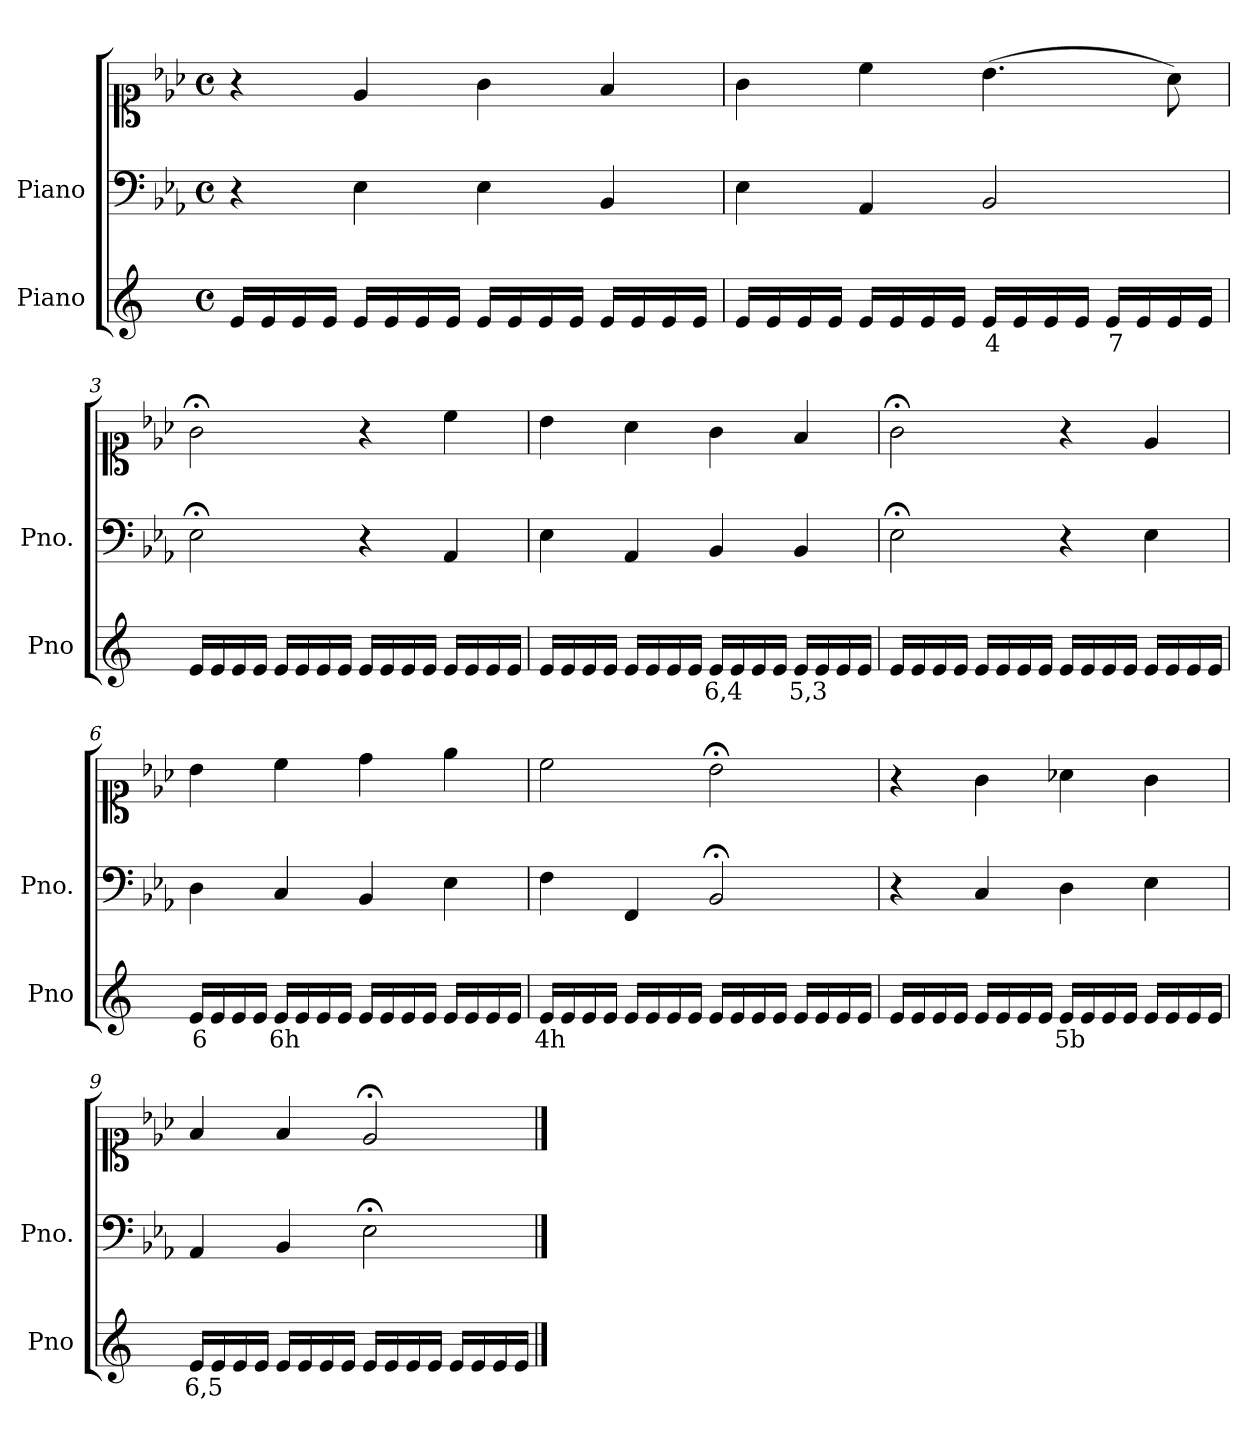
**kern	**text	**kern	**kern
*part2	*part2	*part1	*part1
*staff3	*staff3	*staff2	*staff1
*I"Piano	*	*I"Piano	*
*I'Pno	*	*I'Pno.	*
*clefG2	*	*clefF4	*clefC1
*k[]	*	*k[b-e-a-]	*k[b-e-a-]
*M4/4	*	*M4/4	*M4/4
*met(c)	*	*met(c)	*met(c)
=1	=1	=1	=1
16e/LL	.	4r	4r
16e/	.	.	.
16e/	.	.	.
16e/JJ	.	.	.
16e/LL	.	4E-\	4e-/
16e/	.	.	.
16e/	.	.	.
16e/JJ	.	.	.
16e/LL	.	4E-\	4g\
16e/	.	.	.
16e/	.	.	.
16e/JJ	.	.	.
16e/LL	.	4BB-/	4f/
16e/	.	.	.
16e/	.	.	.
16e/JJ	.	.	.
=2	=2	=2	=2
16e/LL	.	4E-\	4g\
16e/	.	.	.
16e/	.	.	.
16e/JJ	.	.	.
16e/LL	.	4AA-/	4cc\
16e/	.	.	.
16e/	.	.	.
16e/JJ	.	.	.
!	!LO:LY:b	!	!
16e/LL	4	2BB-/	(>4.b-\
16e/	.	.	.
16e/	.	.	.
16e/JJ	.	.	.
!	!LO:LY:b	!	!
16e/LL	7	.	.
16e/	.	.	.
16e/	.	.	8a-\)
16e/JJ	.	.	.
=3	=3	=3	=3
16e/LL	.	2E-;<\	2g;<\
16e/	.	.	.
16e/	.	.	.
16e/JJ	.	.	.
16e/LL	.	.	.
16e/	.	.	.
16e/	.	.	.
16e/JJ	.	.	.
16e/LL	.	4r	4r
16e/	.	.	.
16e/	.	.	.
16e/JJ	.	.	.
16e/LL	.	4AA-/	4cc\
16e/	.	.	.
16e/	.	.	.
16e/JJ	.	.	.
=4	=4	=4	=4
16e/LL	.	4E-\	4b-\
16e/	.	.	.
16e/	.	.	.
16e/JJ	.	.	.
16e/LL	.	4AA-/	4a-\
16e/	.	.	.
16e/	.	.	.
16e/JJ	.	.	.
!	!LO:LY:b	!	!
16e/LL	6,4	4BB-/	4g\
16e/	.	.	.
16e/	.	.	.
16e/JJ	.	.	.
!	!LO:LY:b	!	!
16e/LL	5,3	4BB-/	4f/
16e/	.	.	.
16e/	.	.	.
16e/JJ	.	.	.
=5	=5	=5	=5
16e/LL	.	2E-;<\	2g;<\
16e/	.	.	.
16e/	.	.	.
16e/JJ	.	.	.
16e/LL	.	.	.
16e/	.	.	.
16e/	.	.	.
16e/JJ	.	.	.
16e/LL	.	4r	4r
16e/	.	.	.
16e/	.	.	.
16e/JJ	.	.	.
16e/LL	.	4E-\	4e-/
16e/	.	.	.
16e/	.	.	.
16e/JJ	.	.	.
=6	=6	=6	=6
!	!LO:LY:b	!	!
16e/LL	6	4D\	4b-\
16e/	.	.	.
16e/	.	.	.
16e/JJ	.	.	.
!	!LO:LY:b	!	!
16e/LL	6h	4C/	4cc\
16e/	.	.	.
16e/	.	.	.
16e/JJ	.	.	.
16e/LL	.	4BB-/	4dd\
16e/	.	.	.
16e/	.	.	.
16e/JJ	.	.	.
16e/LL	.	4E-\	4ee-\
16e/	.	.	.
16e/	.	.	.
16e/JJ	.	.	.
=7	=7	=7	=7
!	!LO:LY:b	!	!
16e/LL	4h	4F\	2cc\
16e/	.	.	.
16e/	.	.	.
16e/JJ	.	.	.
16e/LL	.	4FF/	.
16e/	.	.	.
16e/	.	.	.
16e/JJ	.	.	.
16e/LL	.	2BB-;</	2b-;<\
16e/	.	.	.
16e/	.	.	.
16e/JJ	.	.	.
16e/LL	.	.	.
16e/	.	.	.
16e/	.	.	.
16e/JJ	.	.	.
=8	=8	=8	=8
16e/LL	.	4r	4r
16e/	.	.	.
16e/	.	.	.
16e/JJ	.	.	.
16e/LL	.	4C/	4g\
16e/	.	.	.
16e/	.	.	.
16e/JJ	.	.	.
!	!LO:LY:b	!	!
16e/LL	5b	4D\	4a-X\
16e/	.	.	.
16e/	.	.	.
16e/JJ	.	.	.
16e/LL	.	4E-\	4g\
16e/	.	.	.
16e/	.	.	.
16e/JJ	.	.	.
=9	=9	=9	=9
!	!LO:LY:b	!	!
16e/LL	6,5	4AA-/	4f/
16e/	.	.	.
16e/	.	.	.
16e/JJ	.	.	.
16e/LL	.	4BB-/	4f/
16e/	.	.	.
16e/	.	.	.
16e/JJ	.	.	.
16e/LL	.	2E-;<\	2e-;</
16e/	.	.	.
16e/	.	.	.
16e/JJ	.	.	.
16e/LL	.	.	.
16e/	.	.	.
16e/	.	.	.
16e/JJ	.	.	.
==	==	==	==
*-	*-	*-	*-
